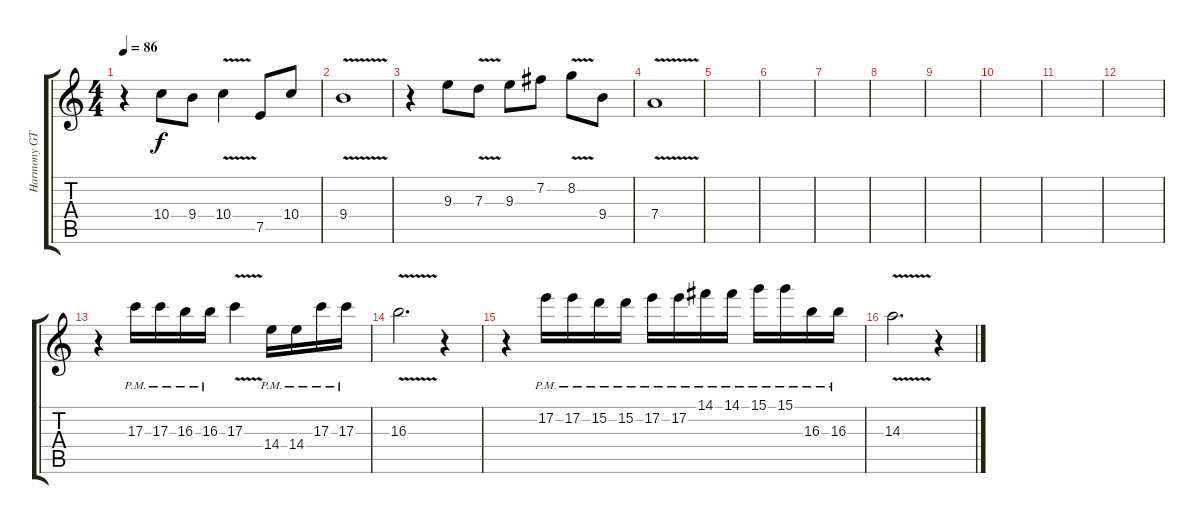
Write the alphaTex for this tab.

\track ("Harmony GT" "Harmony GT") {instrument overdrivenguitar}
\staff {score tabs}
\tuning (E4 B3 G3 D3 A2 E2) {hide}
\ts (4 4)
\tempo 86
\clef g2
\ks c
r.4{dy f} 10.4.8 9.4.8 10.4{v}.4 7.5.8 10.4.8 |
9.4{v}.1 |
r.4 9.3.8 7.3{v}.8 9.3.8 7.2.8 8.2{v}.8 9.4.8 |
7.4{v}.1 |
|
|
|
|
|
|
|
|
r.4 17.3{pm}.16 17.3{pm}.16 16.3{pm}.16 16.3{pm}.16 17.3{v}.4 14.4{pm}.16 14.4{pm}.16 17.3{pm}.16 17.3{pm}.16 |
16.3{v}.2{d} r.4 |
r.4 17.2{pm}.16 17.2{pm}.16 15.2{pm}.16 15.2{pm}.16 17.2{pm}.16 17.2{pm}.16 14.1{pm}.16 14.1{pm}.16 15.1{pm}.16 15.1{pm}.16 16.3{pm}.16 16.3{pm}.16 |
14.3{v}.2{d} r.4
